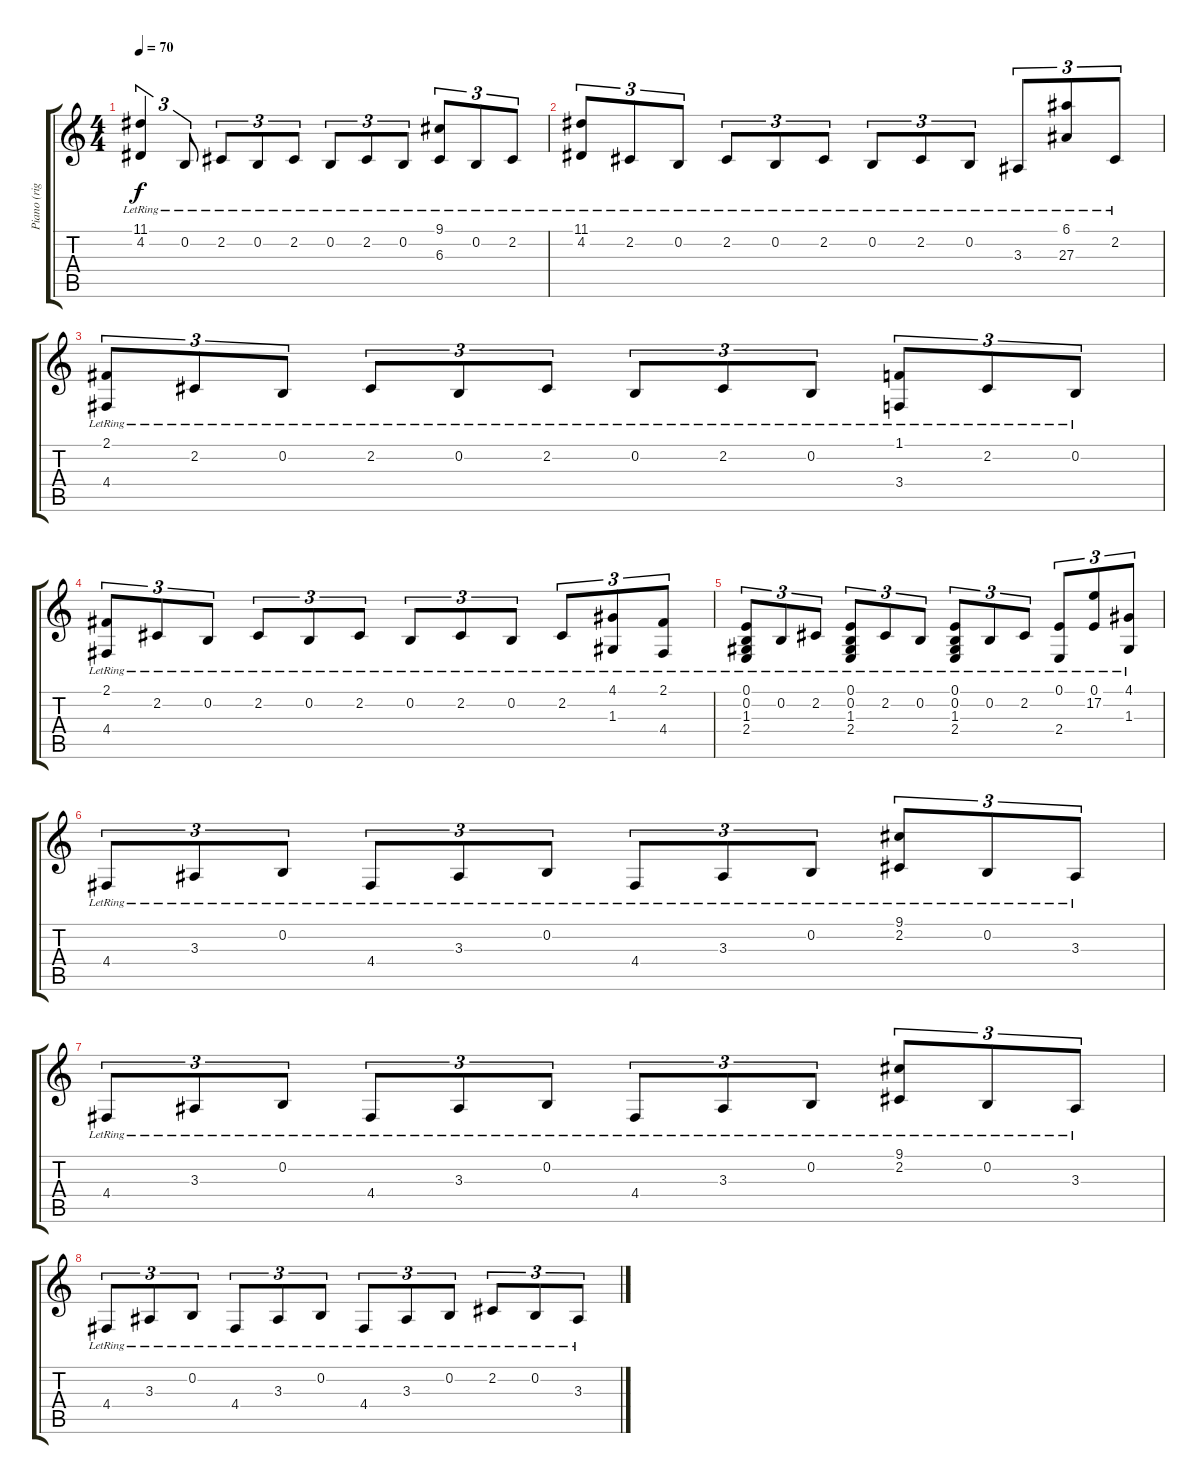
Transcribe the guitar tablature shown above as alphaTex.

\track ("Piano (right hand)" "Piano (rig") {instrument acousticgrandpiano}
\staff {score tabs}
\tuning (E4 B3 G3 D3 A2 E2) {hide}
\ts (4 4)
\tempo 70
\clef g2
\ks c
(11.1{lr} 4.2{lr}).4{tu (3 2) dy f instrument brightacousticpiano} 0.2{lr}.8{tu (3 2)} 2.2{lr}.8{tu (3 2)} 0.2{lr}.8{tu (3 2)} 2.2{lr}.8{tu (3 2)} 0.2{lr}.8{tu (3 2)} 2.2{lr}.8{tu (3 2)} 0.2{lr}.8{tu (3 2)} (9.1{lr} 6.3{lr}).8{tu (3 2)} 0.2{lr}.8{tu (3 2)} 2.2{lr}.8{tu (3 2)} |
(11.1{lr} 4.2{lr}).8{tu (3 2)} 2.2{lr}.8{tu (3 2)} 0.2{lr}.8{tu (3 2)} 2.2{lr}.8{tu (3 2)} 0.2{lr}.8{tu (3 2)} 2.2{lr}.8{tu (3 2)} 0.2{lr}.8{tu (3 2)} 2.2{lr}.8{tu (3 2)} 0.2{lr}.8{tu (3 2)} 3.3{lr}.8{tu (3 2)} (6.1{lr} 27.3{lr}).8{tu (3 2)} 2.2{lr}.8{tu (3 2)} |
(2.1{lr} 4.4{lr}).8{tu (3 2)} 2.2{lr}.8{tu (3 2)} 0.2{lr}.8{tu (3 2)} 2.2{lr}.8{tu (3 2)} 0.2{lr}.8{tu (3 2)} 2.2{lr}.8{tu (3 2)} 0.2{lr}.8{tu (3 2)} 2.2{lr}.8{tu (3 2)} 0.2{lr}.8{tu (3 2)} (1.1{lr} 3.4{lr}).8{tu (3 2)} 2.2{lr}.8{tu (3 2)} 0.2{lr}.8{tu (3 2)} |
(2.1{lr} 4.4{lr}).8{tu (3 2)} 2.2{lr}.8{tu (3 2)} 0.2{lr}.8{tu (3 2)} 2.2{lr}.8{tu (3 2)} 0.2{lr}.8{tu (3 2)} 2.2{lr}.8{tu (3 2)} 0.2{lr}.8{tu (3 2)} 2.2{lr}.8{tu (3 2)} 0.2{lr}.8{tu (3 2)} 2.2{lr}.8{tu (3 2)} (4.1{lr} 1.3{lr}).8{tu (3 2)} (2.1{lr} 4.4{lr}).8{tu (3 2)} |
(0.1{lr} 0.2{lr} 1.3{lr} 2.4{lr}).8{tu (3 2)} 0.2{lr}.8{tu (3 2)} 2.2{lr}.8{tu (3 2)} (0.1{lr} 0.2{lr} 1.3{lr} 2.4{lr}).8{tu (3 2)} 2.2{lr}.8{tu (3 2)} 0.2{lr}.8{tu (3 2)} (0.1{lr} 0.2{lr} 1.3{lr} 2.4{lr}).8{tu (3 2)} 0.2{lr}.8{tu (3 2)} 2.2{lr}.8{tu (3 2)} (0.1{lr} 2.4{lr}).8{tu (3 2)} (0.1{lr} 17.2{lr}).8{tu (3 2)} (4.1{lr} 1.3{lr}).8{tu (3 2)} |
4.4{lr}.8{tu (3 2)} 3.3{lr}.8{tu (3 2)} 0.2{lr}.8{tu (3 2)} 4.4{lr}.8{tu (3 2)} 3.3{lr}.8{tu (3 2)} 0.2{lr}.8{tu (3 2)} 4.4{lr}.8{tu (3 2)} 3.3{lr}.8{tu (3 2)} 0.2{lr}.8{tu (3 2)} (9.1{lr} 2.2{lr}).8{tu (3 2)} 0.2{lr}.8{tu (3 2)} 3.3{lr}.8{tu (3 2)} |
4.4{lr}.8{tu (3 2)} 3.3{lr}.8{tu (3 2)} 0.2{lr}.8{tu (3 2)} 4.4{lr}.8{tu (3 2)} 3.3{lr}.8{tu (3 2)} 0.2{lr}.8{tu (3 2)} 4.4{lr}.8{tu (3 2)} 3.3{lr}.8{tu (3 2)} 0.2{lr}.8{tu (3 2)} (9.1{lr} 2.2{lr}).8{tu (3 2)} 0.2{lr}.8{tu (3 2)} 3.3{lr}.8{tu (3 2)} |
4.4{lr}.8{tu (3 2)} 3.3{lr}.8{tu (3 2)} 0.2{lr}.8{tu (3 2)} 4.4{lr}.8{tu (3 2)} 3.3{lr}.8{tu (3 2)} 0.2{lr}.8{tu (3 2)} 4.4{lr}.8{tu (3 2)} 3.3{lr}.8{tu (3 2)} 0.2{lr}.8{tu (3 2)} 2.2{lr}.8{tu (3 2)} 0.2{lr}.8{tu (3 2)} 3.3{lr}.8{tu (3 2)}
